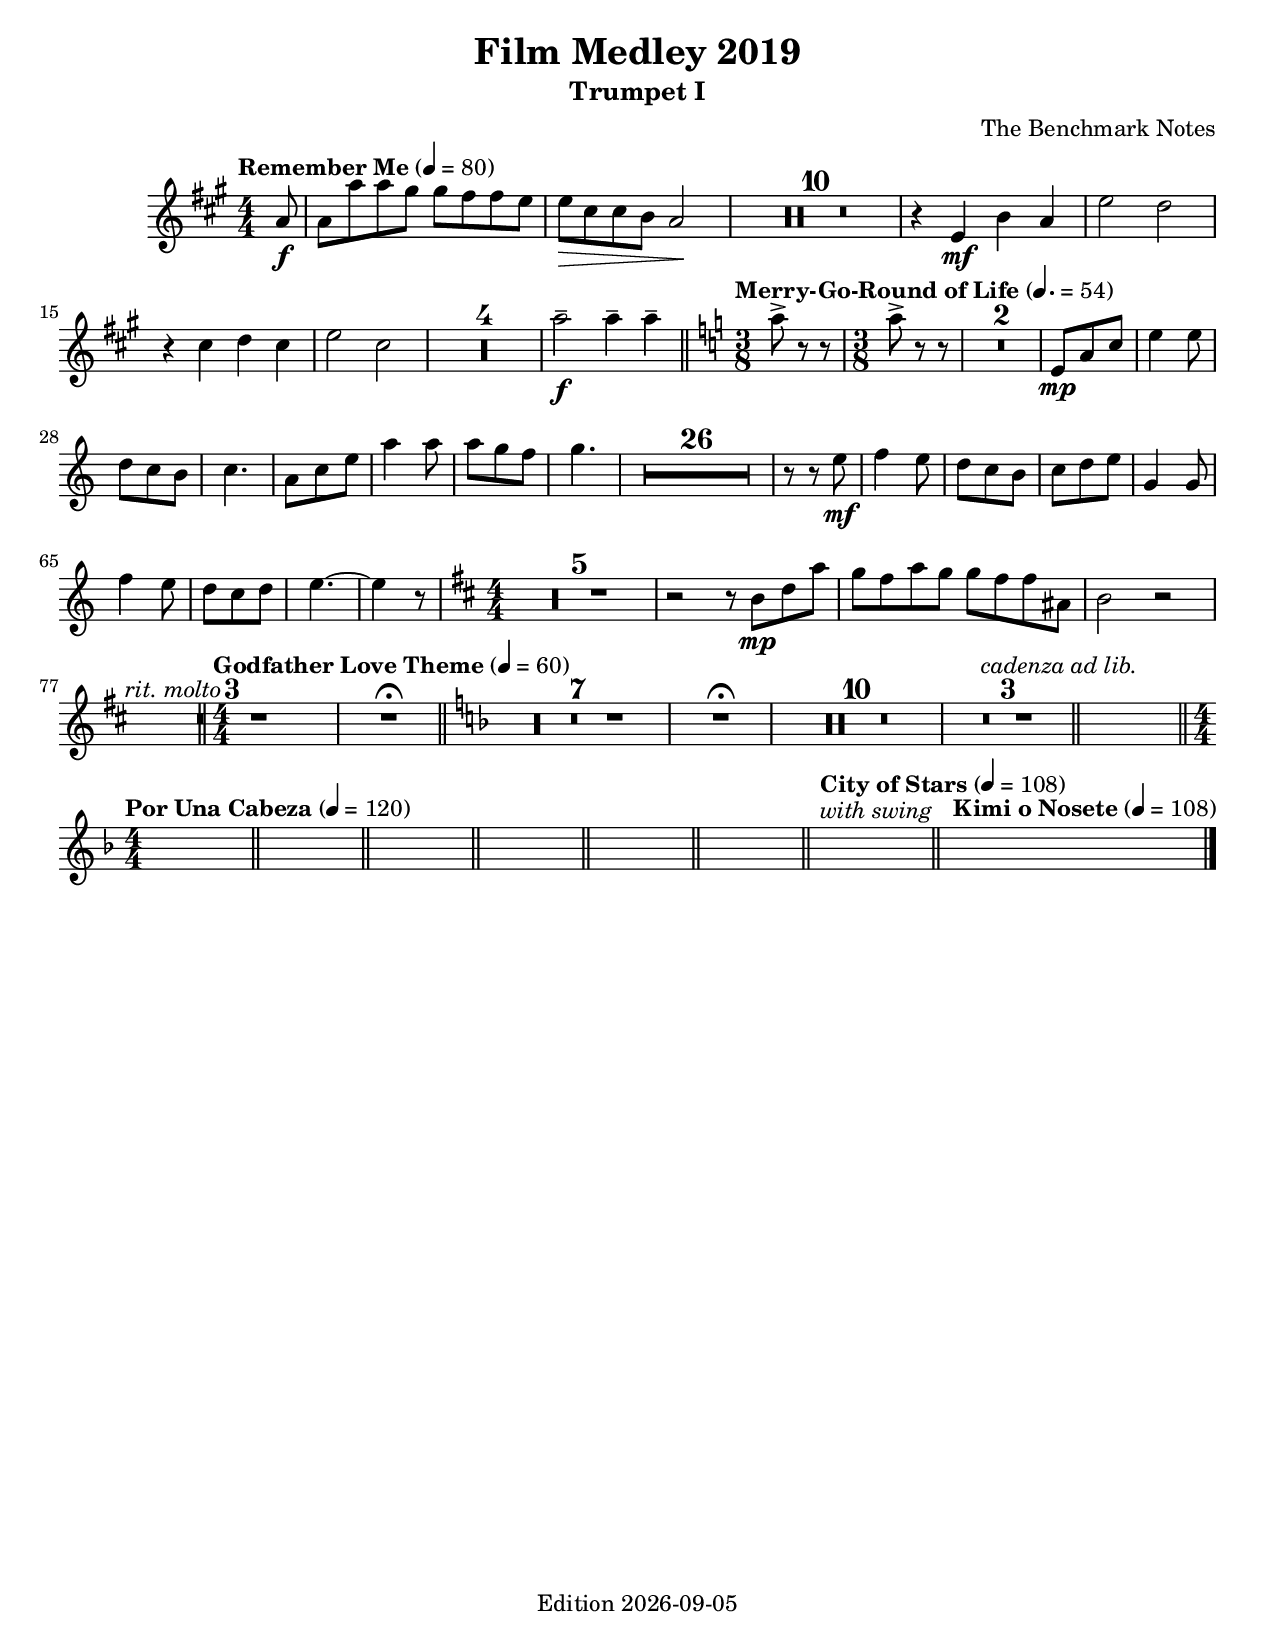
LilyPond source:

\version "2.18.2"
\include "header.ly"
\include "Tempo.ly"
\include "RememberMeNotes.ly"
\include "MerryGoRoundNotes.ly"
\include "GodfatherNotes.ly"

#(set-default-paper-size "letter")

\header {
  instrument = "Trumpet I"
}

\score {
  \new Staff {
    \clef treble
    \numericTimeSignature
    \compressFullBarRests
    \accidentalStyle modern-cautionary
    <<
      \transpose bf c' \removeWithTag #'single {
        \RememberMeTrumpetOne
        \MerryGoRoundTrumpetOne
        \GodfatherTrumpetOne
      }
      \Tempo
    >>
  }
}